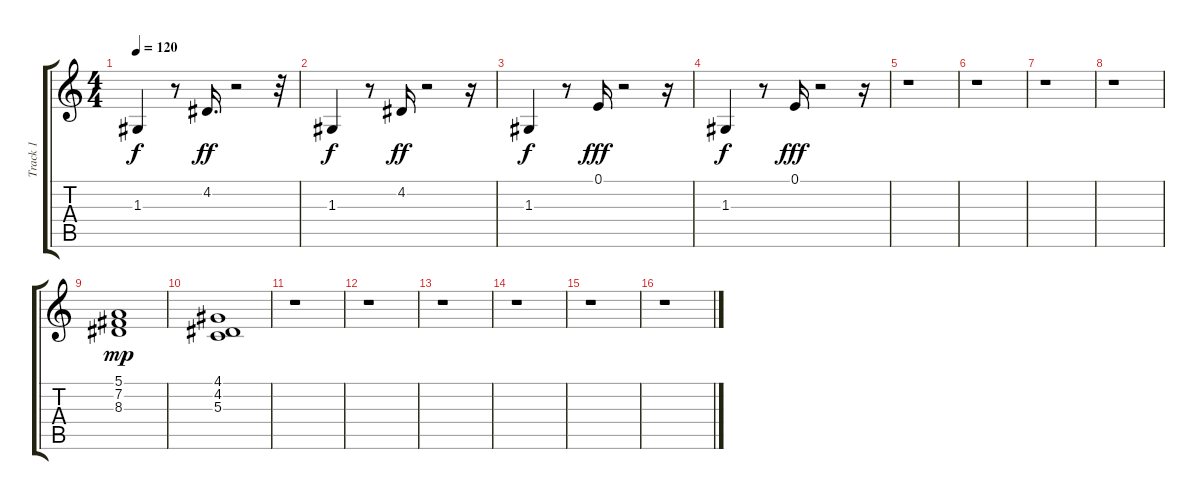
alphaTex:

\track ("Track 1" "Track 1") {instrument stringensemble2}
\staff {score tabs}
\tuning (E4 B3 G3 D3 A2 E2) {hide}
\ts (4 4)
\tempo 120
\clef g2
\ks c
1.3.4{dy f} r.8 4.2.16{d dy ff} r.2 r.32 |
1.3.4{dy f} r.8 4.2.16{dy ff} r.2 r.16 |
1.3.4{dy f} r.8 0.1.16{dy fff} r.2 r.16 |
1.3.4{dy f} r.8 0.1.16{dy fff} r.2 r.16 |
r.1 |
r.1 |
r.1 |
r.1 |
(5.1 7.2 8.3).1{dy mp} |
(4.1 4.2 5.3).1 |
r.1 |
r.1 |
r.1 |
r.1 |
r.1 |
r.1
